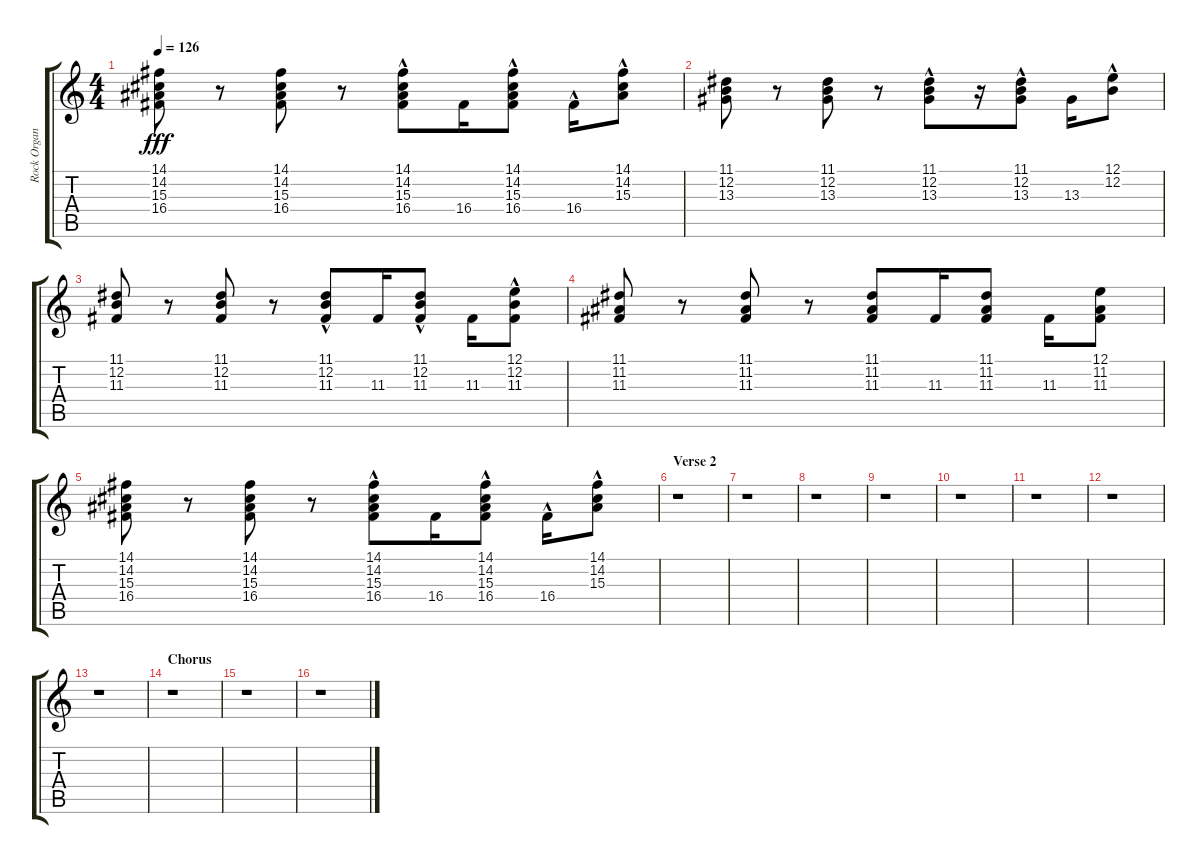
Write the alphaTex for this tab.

\track ("Rock Organ" "Rock Organ") {instrument rockorgan}
\staff {score tabs}
\tuning (E4 B3 G3 D3 A2 E2) {hide}
\ts (4 4)
\tempo 126
\clef g2
\ks c
(14.1 14.2 15.3 16.4).8{dy fff} r.8 (14.1 14.2 15.3 16.4).8 r.8 (14.1 14.2{hac} 15.3 16.4{hac}).8 16.4.16 (14.1 14.2{hac} 15.3{hac} 16.4{hac}).8 16.4{hac}.16 (14.1 14.2{hac} 15.3{hac}).8 |
(11.1 12.2 13.3).8 r.8 (11.1 12.2 13.3).8 r.8 (11.1 12.2 13.3{hac}).8 r.16 (11.1 12.2{hac} 13.3).8 13.3.16 (12.1{hac} 12.2).8 |
(11.1 12.2 11.3).8 r.8 (11.1 12.2 11.3).8 r.8 (11.1 12.2 11.3{hac}).8 11.3.16 (11.1 12.2{hac} 11.3).8 11.3.16 (12.1 12.2{hac} 11.3{hac}).8 |
(11.1 11.2 11.3).8 r.8 (11.1 11.2 11.3).8 r.8 (11.1 11.2 11.3).8 11.3.16 (11.1 11.2 11.3).8 11.3.16 (12.1 11.2 11.3).8 |
(14.1 14.2 15.3 16.4).8 r.8 (14.1 14.2 15.3 16.4).8 r.8 (14.1 14.2{hac} 15.3 16.4{hac}).8 16.4.16 (14.1 14.2{hac} 15.3{hac} 16.4{hac}).8 16.4{hac}.16 (14.1 14.2{hac} 15.3{hac}).8 |
\section ("" "Verse 2")
r.1 |
r.1 |
r.1 |
r.1 |
r.1 |
r.1 |
r.1 |
r.1 |
\section ("" "Chorus")
r.1 |
r.1 |
r.1
